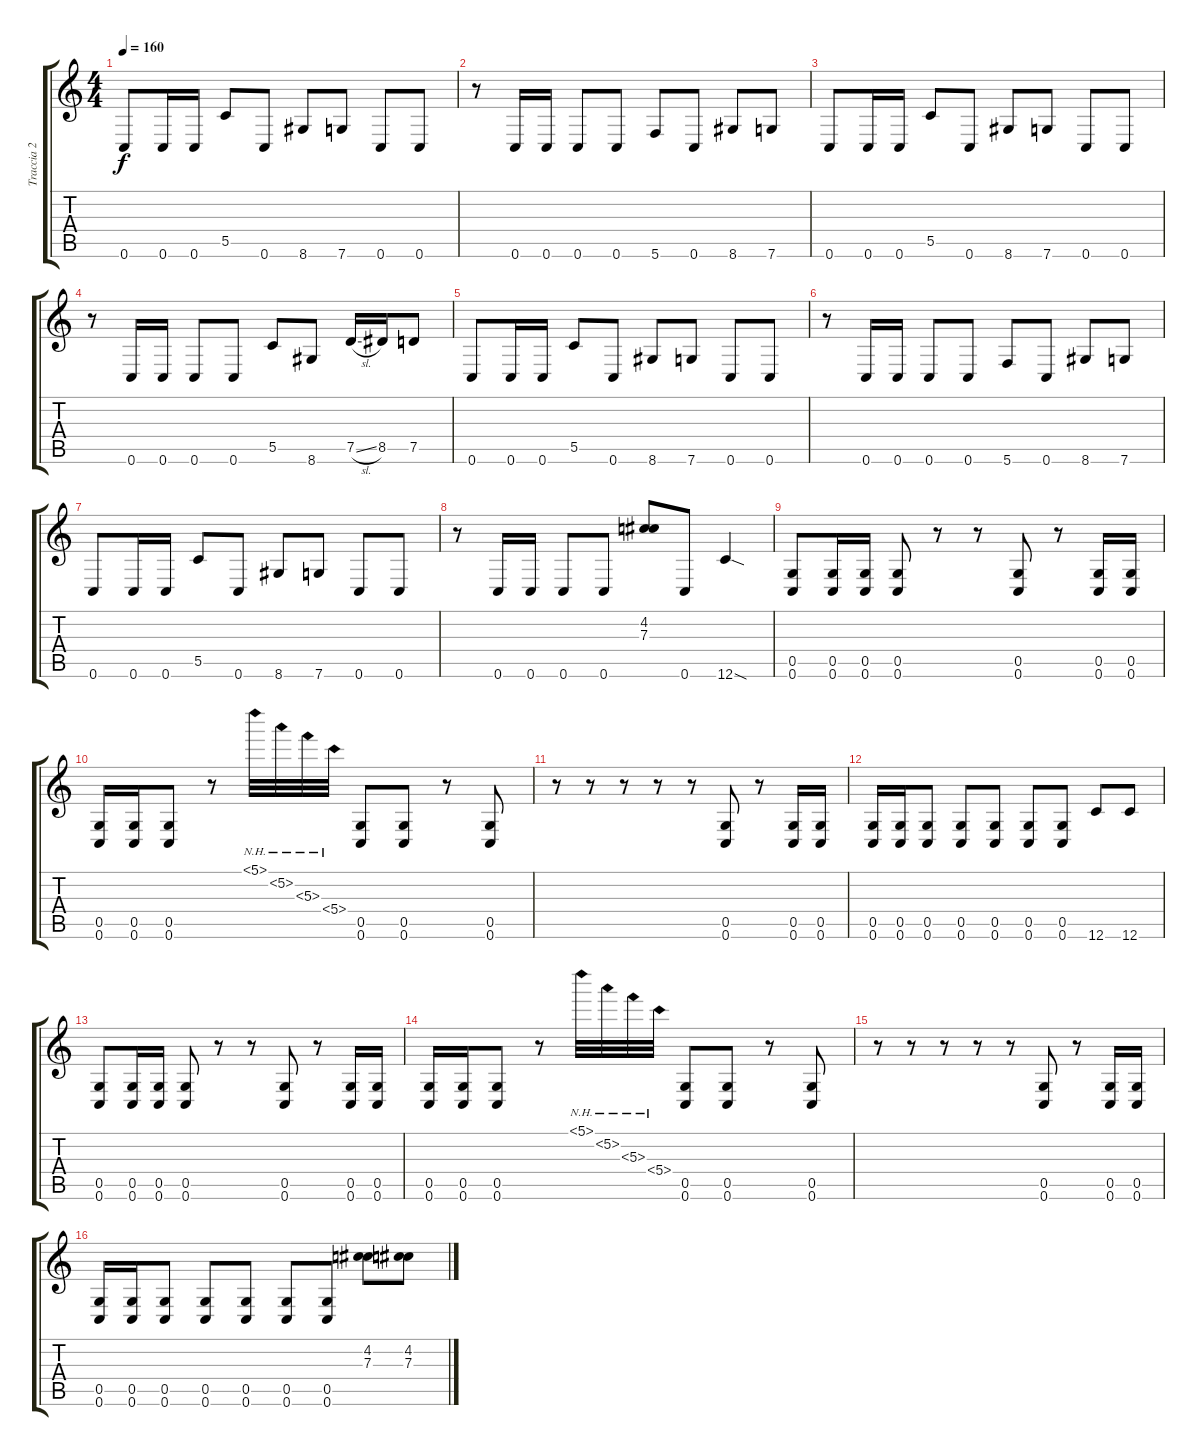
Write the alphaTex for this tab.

\track ("Traccia 2" "Traccia 2") {instrument distortionguitar}
\staff {score tabs}
\tuning (D4 A3 F3 C3 G2 C2) {hide}
\ts (4 4)
\tempo 160
\clef g2
\ks c
0.6.8{dy f} 0.6.16 0.6.16 5.5.8 0.6.8 8.6.8 7.6.8 0.6.8 0.6.8 |
r.8 0.6.16 0.6.16 0.6.8 0.6.8 5.6.8 0.6.8 8.6.8 7.6.8 |
0.6.8 0.6.16 0.6.16 5.5.8 0.6.8 8.6.8 7.6.8 0.6.8 0.6.8 |
r.8 0.6.16 0.6.16 0.6.8 0.6.8 5.5.8 8.6.8 7.5{sl}.16 8.5.16 7.5.8 |
0.6.8 0.6.16 0.6.16 5.5.8 0.6.8 8.6.8 7.6.8 0.6.8 0.6.8 |
r.8 0.6.16 0.6.16 0.6.8 0.6.8 5.6.8 0.6.8 8.6.8 7.6.8 |
0.6.8 0.6.16 0.6.16 5.5.8 0.6.8 8.6.8 7.6.8 0.6.8 0.6.8 |
r.8 0.6.16 0.6.16 0.6.8 0.6.8 (4.2 7.3).8 0.6.8 12.6{sod}.4 |
(0.5 0.6).8 (0.5 0.6).16 (0.5 0.6).16 (0.5 0.6).8 r.8 r.8 (0.5 0.6).8 r.8 (0.5 0.6).16 (0.5 0.6).16 |
(0.5 0.6).16 (0.5 0.6).16 (0.5 0.6).8 r.8 5.1{nh}.32 5.2{nh}.32 5.3{nh}.32 5.4{nh}.32 (0.5 0.6).8 (0.5 0.6).8 r.8 (0.5 0.6).8 |
r.8 r.8 r.8 r.8 r.8 (0.5 0.6).8 r.8 (0.5 0.6).16 (0.5 0.6).16 |
(0.5 0.6).16 (0.5 0.6).16 (0.5 0.6).8 (0.5 0.6).8 (0.5 0.6).8 (0.5 0.6).8 (0.5 0.6).8 12.6.8 12.6.8 |
(0.5 0.6).8 (0.5 0.6).16 (0.5 0.6).16 (0.5 0.6).8 r.8 r.8 (0.5 0.6).8 r.8 (0.5 0.6).16 (0.5 0.6).16 |
(0.5 0.6).16 (0.5 0.6).16 (0.5 0.6).8 r.8 5.1{nh}.32 5.2{nh}.32 5.3{nh}.32 5.4{nh}.32 (0.5 0.6).8 (0.5 0.6).8 r.8 (0.5 0.6).8 |
r.8 r.8 r.8 r.8 r.8 (0.5 0.6).8 r.8 (0.5 0.6).16 (0.5 0.6).16 |
(0.5 0.6).16 (0.5 0.6).16 (0.5 0.6).8 (0.5 0.6).8 (0.5 0.6).8 (0.5 0.6).8 (0.5 0.6).8 (4.2 7.3).8 (4.2 7.3).8
